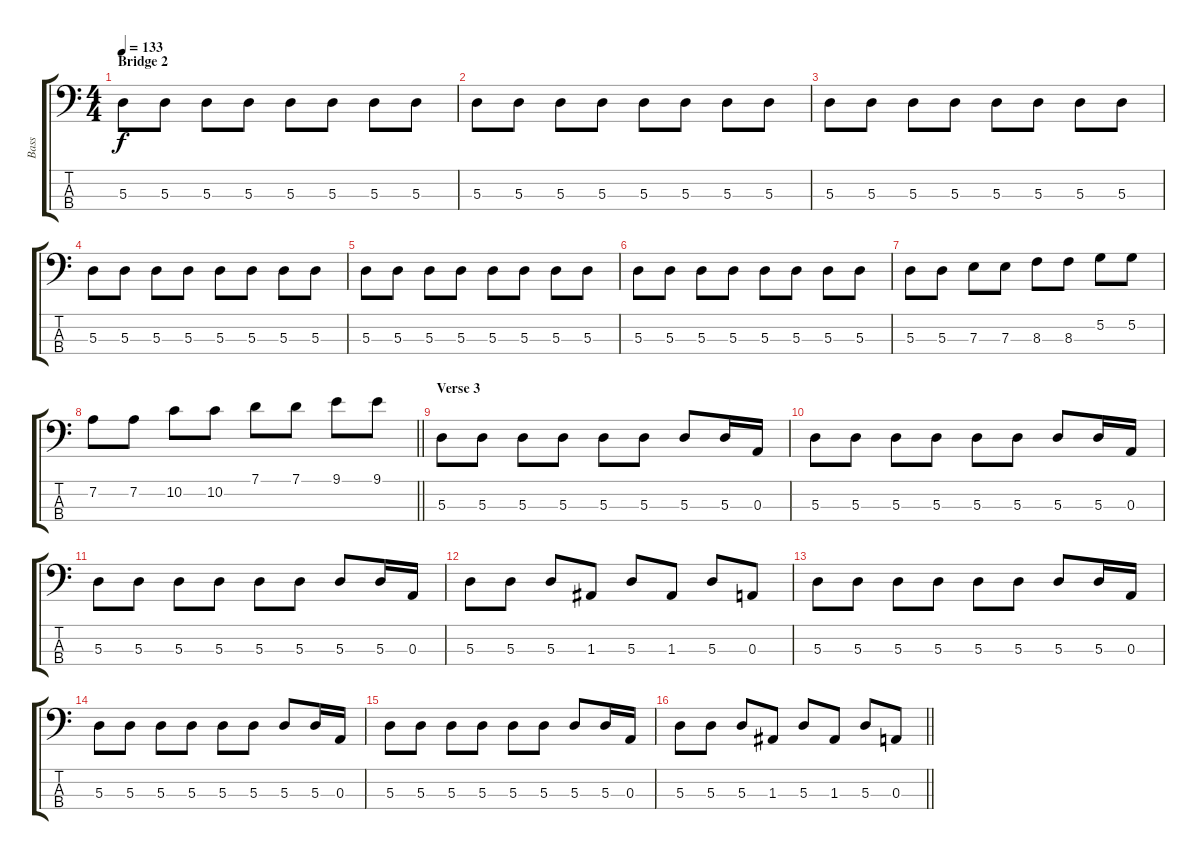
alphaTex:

\track ("Bass" "Bass") {instrument electricbasspick}
\staff {score tabs}
\tuning (G2 D2 A1 E1) {hide}
\ts (4 4)
\section ("" "Bridge 2")
\tempo 133
\clef f4
\ks c
5.3.8{dy f} 5.3.8 5.3.8 5.3.8 5.3.8 5.3.8 5.3.8 5.3.8 |
5.3.8 5.3.8 5.3.8 5.3.8 5.3.8 5.3.8 5.3.8 5.3.8 |
5.3.8 5.3.8 5.3.8 5.3.8 5.3.8 5.3.8 5.3.8 5.3.8 |
5.3.8 5.3.8 5.3.8 5.3.8 5.3.8 5.3.8 5.3.8 5.3.8 |
5.3.8 5.3.8 5.3.8 5.3.8 5.3.8 5.3.8 5.3.8 5.3.8 |
5.3.8 5.3.8 5.3.8 5.3.8 5.3.8 5.3.8 5.3.8 5.3.8 |
5.3.8 5.3.8 7.3.8 7.3.8 8.3.8 8.3.8 5.2.8 5.2.8 |
\barLineRight lightlight
7.2.8 7.2.8 10.2.8 10.2.8 7.1.8 7.1.8 9.1.8 9.1.8 |
\section ("" "Verse 3")
5.3.8 5.3.8 5.3.8 5.3.8 5.3.8 5.3.8 5.3.8 5.3.16 0.3.16 |
5.3.8 5.3.8 5.3.8 5.3.8 5.3.8 5.3.8 5.3.8 5.3.16 0.3.16 |
5.3.8 5.3.8 5.3.8 5.3.8 5.3.8 5.3.8 5.3.8 5.3.16 0.3.16 |
5.3.8 5.3.8 5.3.8 1.3.8 5.3.8 1.3.8 5.3.8 0.3.8 |
5.3.8 5.3.8 5.3.8 5.3.8 5.3.8 5.3.8 5.3.8 5.3.16 0.3.16 |
5.3.8 5.3.8 5.3.8 5.3.8 5.3.8 5.3.8 5.3.8 5.3.16 0.3.16 |
5.3.8 5.3.8 5.3.8 5.3.8 5.3.8 5.3.8 5.3.8 5.3.16 0.3.16 |
\barLineRight lightlight
5.3.8 5.3.8 5.3.8 1.3.8 5.3.8 1.3.8 5.3.8 0.3.8
